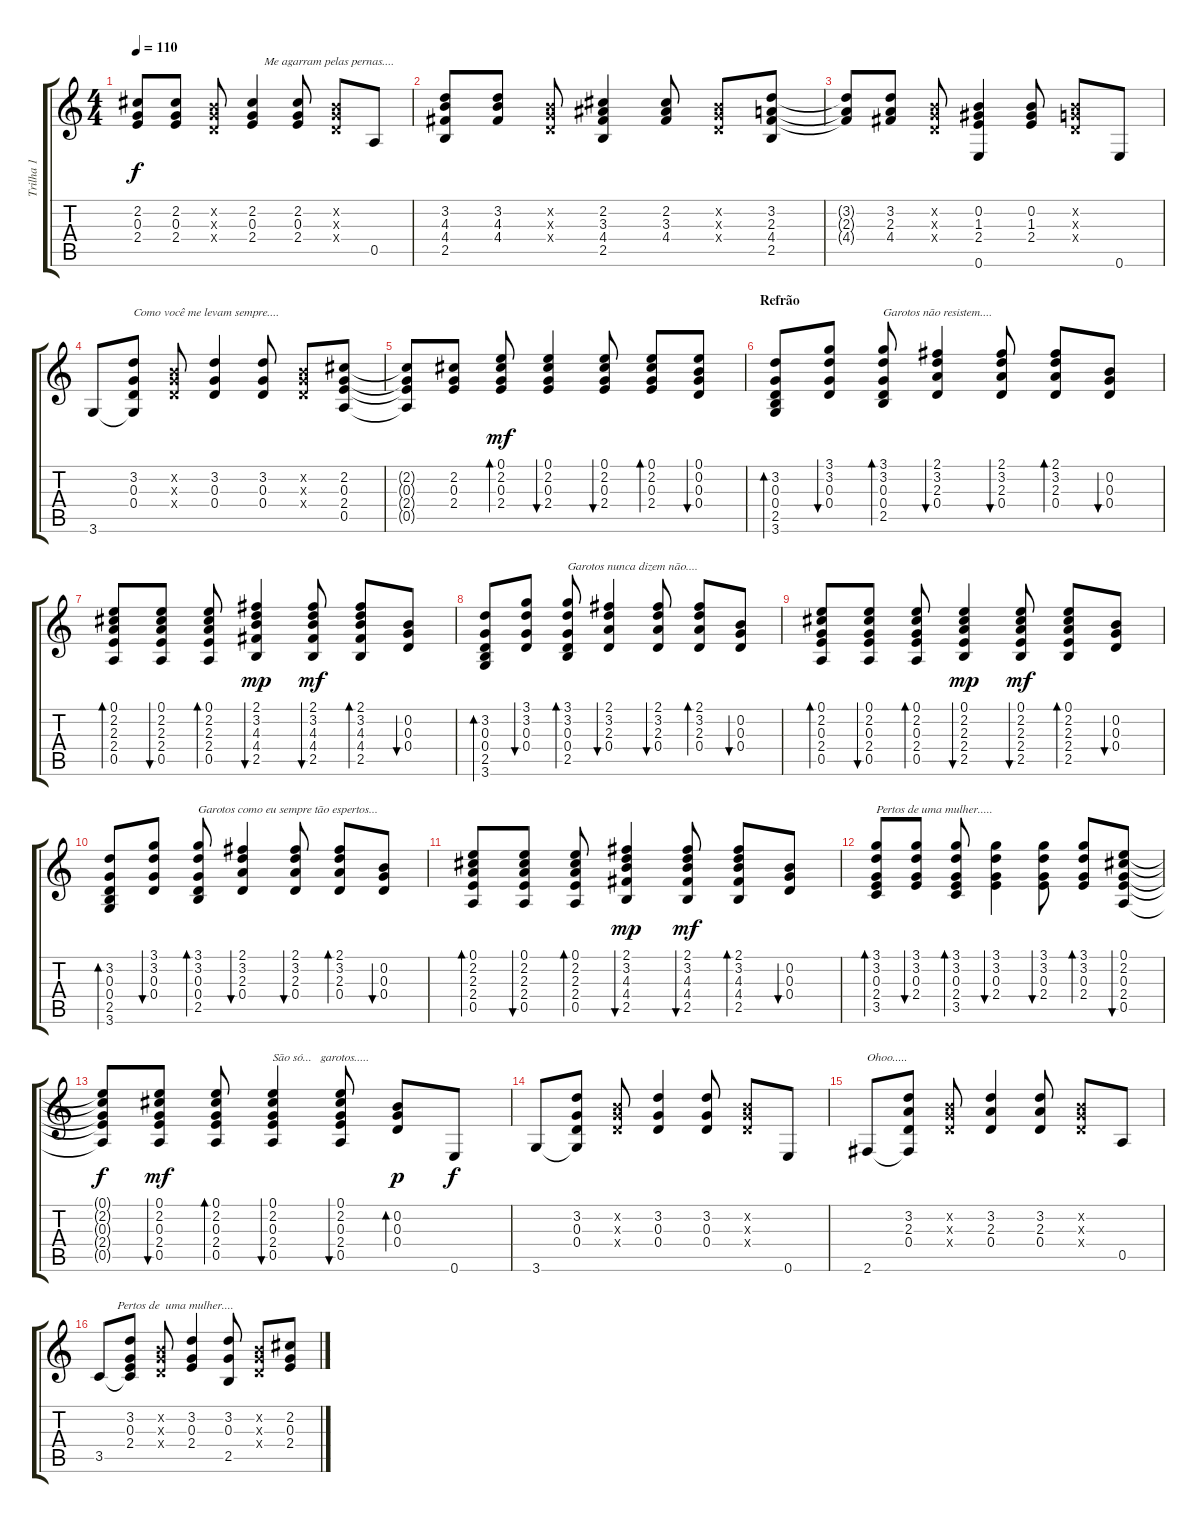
\track ("Trilha 1" "Trilha 1") {instrument acousticguitarnylon}
\staff {score tabs}
\tuning (E4 B3 G3 D3 A2 E2) {hide}
\ts (4 4)
\tempo 110
\clef g2
\ks c
(2.2{t} 0.3{t} 2.4{t}).8{dy f} (2.2 0.3 2.4).8 (0.2{x} 0.3{x} 0.4{x}).8 (2.2 0.3 2.4).4{txt "    Me agarram pelas pernas...."} (2.2 0.3 2.4).8 (0.2{x} 0.3{x} 0.4{x}).8 0.5.8 |
(3.2 4.3 4.4 2.5).8 (3.2 4.3 4.4).8 (0.2{x} 0.3{x} 0.4{x}).8 (2.2 3.3 4.4 2.5).4 (2.2 3.3 4.4).8 (0.2{x} 0.3{x} 0.4{x}).8 (3.2 2.3 4.4 2.5).8 |
(3.2{t} 2.3{t} 4.4{t}).8 (3.2 2.3 4.4).8 (0.2{x} 0.3{x} 0.4{x}).8 (0.2 1.3 2.4 0.6).4 (0.2 1.3 2.4).8 (0.2{x} 0.3{x} 0.4{x}).8 0.6.8 |
3.6.8 (3.2 0.3 0.4 3.6{t}).8{txt "Como você me levam sempre...."} (0.2{x} 0.3{x} 0.4{x}).8 (3.2 0.3 0.4).4 (3.2 0.3 0.4).8 (0.2{x} 0.3{x} 0.4{x}).8 (2.2 0.3 2.4 0.5).8 |
(2.2{t} 0.3{t} 2.4{t} 0.5{t}).8 (2.2 0.3 2.4).8 (0.1 2.2 0.3 2.4).8{bd 30 dy mf} (0.1 2.2 0.3 2.4).4{bu 30} (0.1 2.2 0.3 2.4).8{bu 30} (0.1 2.2 0.3 2.4).8{bd 30} (0.1 0.2 0.3 0.4).8{bu 60} |
\section ("" "Refrão")
(3.2 0.3 0.4 2.5 3.6).8{bd 30} (3.1 3.2 0.3 0.4).8{bu 30} (3.1 3.2 0.3 0.4 2.5).8{bd 30 txt "Garotos não resistem...."} (2.1 3.2 2.3 0.4).4{bu 30} (2.1 3.2 2.3 0.4).8{bu 30} (2.1 3.2 2.3 0.4).8{bd 30} (0.2 0.3 0.4).8{bu 30} |
(0.1 2.2 2.3 2.4 0.5).8{bd 30} (0.1 2.2 2.3 2.4 0.5).8{bu 30} (0.1 2.2 2.3 2.4 0.5).8{bd 30} (2.1 3.2 4.3 4.4 2.5).4{bu 30 dy mp} (2.1 3.2 4.3 4.4 2.5).8{bu 30 dy mf} (2.1 3.2 4.3 4.4 2.5).8{bd 30} (0.2 0.3 0.4).8{bu 30} |
(3.2 0.3 0.4 2.5 3.6).8{bd 30} (3.1 3.2 0.3 0.4).8{bu 30} (3.1 3.2 0.3 0.4 2.5).8{bd 30 txt "Garotos nunca dizem não...."} (2.1 3.2 2.3 0.4).4{bu 30} (2.1 3.2 2.3 0.4).8{bu 30} (2.1 3.2 2.3 0.4).8{bd 30} (0.2 0.3 0.4).8{bu 30} |
(0.1 2.2 0.3 2.4 0.5).8{bd 30} (0.1 2.2 0.3 2.4 0.5).8{bu 30} (0.1 2.2 0.3 2.4 0.5).8{bd 30} (0.1 2.2 2.3 2.4 2.5).4{bu 30 dy mp} (0.1 2.2 2.3 2.4 2.5).8{bu 30 dy mf} (0.1 2.2 2.3 2.4 2.5).8{bd 30} (0.2 0.3 0.4).8{bu 30} |
(3.2 0.3 0.4 2.5 3.6).8{bd 30} (3.1 3.2 0.3 0.4).8{bu 30} (3.1 3.2 0.3 0.4 2.5).8{bd 30 txt "Garotos como eu sempre tão espertos..."} (2.1 3.2 2.3 0.4).4{bu 30} (2.1 3.2 2.3 0.4).8{bu 30} (2.1 3.2 2.3 0.4).8{bd 30} (0.2 0.3 0.4).8{bu 30} |
(0.1 2.2 2.3 2.4 0.5).8{bd 30} (0.1 2.2 2.3 2.4 0.5).8{bu 30} (0.1 2.2 2.3 2.4 0.5).8{bd 30} (2.1 3.2 4.3 4.4 2.5).4{bu 30 dy mp} (2.1 3.2 4.3 4.4 2.5).8{bu 30 dy mf} (2.1 3.2 4.3 4.4 2.5).8{bd 30} (0.2 0.3 0.4).8{bu 30} |
(3.1 3.2 0.3 2.4 3.5).8{bd 30 txt "Pertos de uma mulher....."} (3.1 3.2 0.3 2.4).8{bu 30} (3.1 3.2 0.3 2.4 3.5).8{bd 30} (3.1 3.2 0.3 2.4).4{bu 30} (3.1 3.2 0.3 2.4).8{bu 30} (3.1 3.2 0.3 2.4).8{bd 30} (0.1 2.2 0.3 2.4 0.5).8{bu 30} |
(0.1{t} 2.2{t} 0.3{t} 2.4{t} 0.5{t}).8{dy f} (0.1 2.2 0.3 2.4 0.5).8{bu 30 dy mf} (0.1 2.2 0.3 2.4 0.5).8{bd 30} (0.1 2.2 0.3 2.4 0.5).4{bu 30 txt "São só...   garotos....."} (0.1 2.2 0.3 2.4 0.5).8{bu 30} (0.2 0.3 0.4).8{bd 30 dy p} 0.6.8{dy f} |
3.6.8 (3.2 0.3 0.4 3.6{t}).8 (0.2{x} 0.3{x} 0.4{x}).8 (3.2 0.3 0.4).4 (3.2 0.3 0.4).8 (0.2{x} 0.3{x} 0.4{x}).8 0.6.8 |
2.6.8{txt "Ohoo....."} (3.2 2.3 0.4 2.6{t}).8 (0.2{x} 0.3{x} 0.4{x}).8 (3.2 2.3 0.4).4 (3.2 2.3 0.4).8 (0.2{x} 0.3{x} 0.4{x}).8 0.5.8 |
3.5.8{txt "      Pertos de  uma mulher...."} (3.2 0.3 2.4 3.5{t}).8 (0.2{x} 0.3{x} 0.4{x}).8 (3.2 0.3 2.4).4 (3.2 0.3 2.5).8 (0.2{x} 0.3{x} 0.4{x}).8 (2.2 0.3 2.4).8
